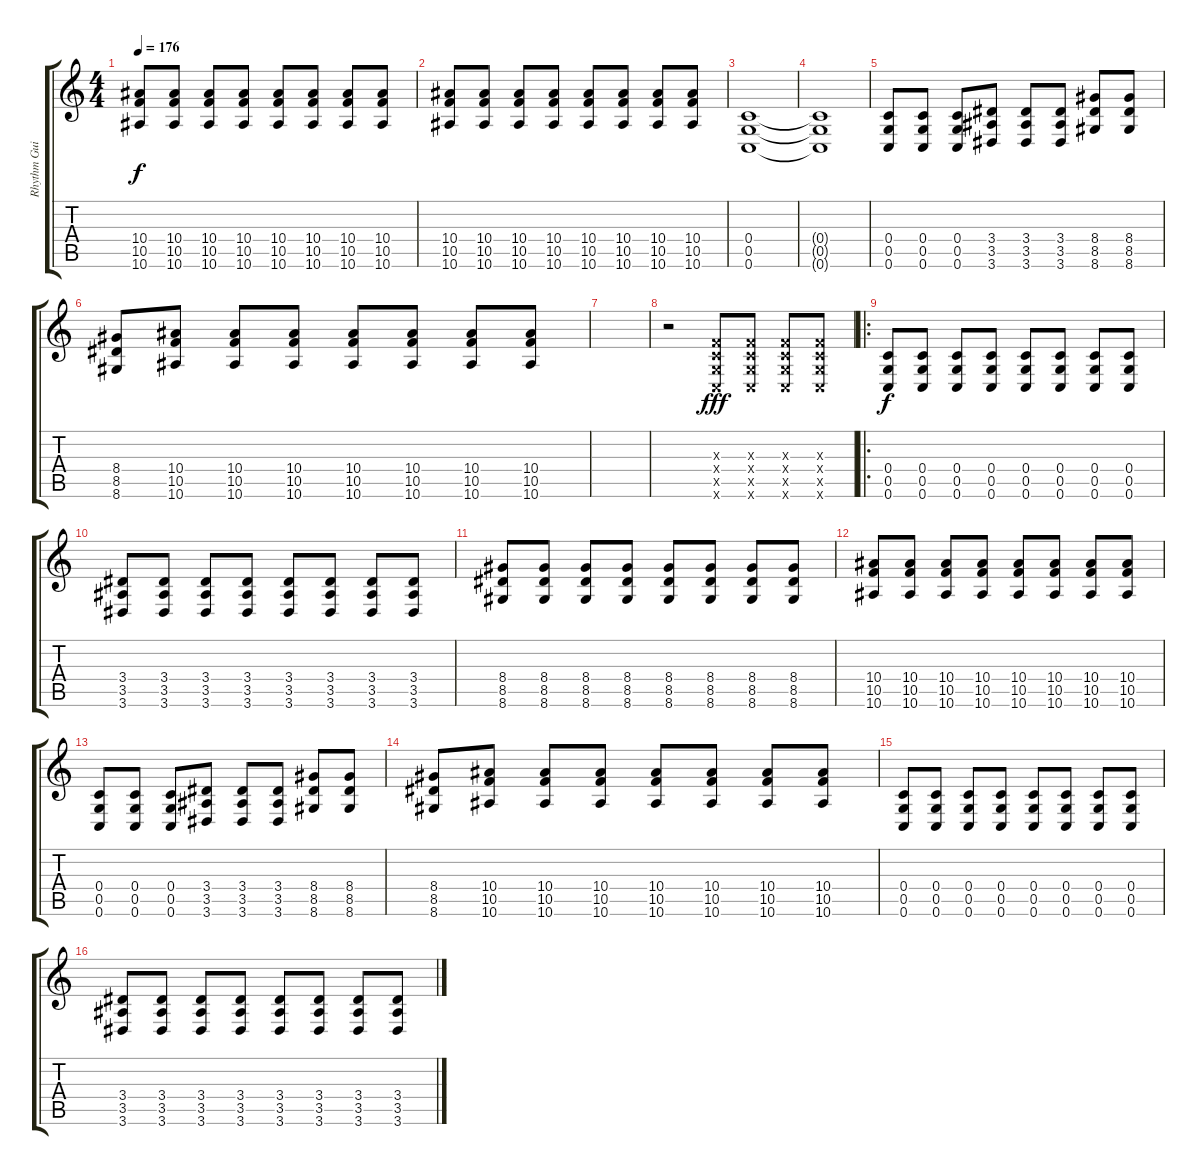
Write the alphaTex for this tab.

\track ("Rhythm Guitar" "Rhythm Gui") {instrument overdrivenguitar}
\staff {score tabs}
\tuning (D4 A3 F3 C3 G2 C2) {hide}
\ts (4 4)
\tempo 176
\clef g2
\ks c
(10.4 10.5 10.6).8{dy f} (10.4 10.5 10.6).8 (10.4 10.5 10.6).8 (10.4 10.5 10.6).8 (10.4 10.5 10.6).8 (10.4 10.5 10.6).8 (10.4 10.5 10.6).8 (10.4 10.5 10.6).8 |
(10.4 10.5 10.6).8 (10.4 10.5 10.6).8 (10.4 10.5 10.6).8 (10.4 10.5 10.6).8 (10.4 10.5 10.6).8 (10.4 10.5 10.6).8 (10.4 10.5 10.6).8 (10.4 10.5 10.6).8 |
(0.4 0.5 0.6).1 |
(0.4{t} 0.5{t} 0.6{t}).1 |
(0.4 0.5 0.6).8 (0.4 0.5 0.6).8 (0.4 0.5 0.6).8 (3.4 3.5 3.6).8 (3.4 3.5 3.6).8 (3.4 3.5 3.6).8 (8.4 8.5 8.6).8 (8.4 8.5 8.6).8 |
(8.4 8.5 8.6).8 (10.4 10.5 10.6).8 (10.4 10.5 10.6).8 (10.4 10.5 10.6).8 (10.4 10.5 10.6).8 (10.4 10.5 10.6).8 (10.4 10.5 10.6).8 (10.4 10.5 10.6).8 |
|
r.2 (0.3{x} 0.4{x} 0.5{x} 0.6{x}).8{dy fff} (0.3{x} 0.4{x} 0.5{x} 0.6{x}).8 (0.3{x} 0.4{x} 0.5{x} 0.6{x}).8 (0.3{x} 0.4{x} 0.5{x} 0.6{x}).8 |
\ro
(0.4 0.5 0.6).8{dy f} (0.4 0.5 0.6).8 (0.4 0.5 0.6).8 (0.4 0.5 0.6).8 (0.4 0.5 0.6).8 (0.4 0.5 0.6).8 (0.4 0.5 0.6).8 (0.4 0.5 0.6).8 |
(3.4 3.5 3.6).8 (3.4 3.5 3.6).8 (3.4 3.5 3.6).8 (3.4 3.5 3.6).8 (3.4 3.5 3.6).8 (3.4 3.5 3.6).8 (3.4 3.5 3.6).8 (3.4 3.5 3.6).8 |
(8.4 8.5 8.6).8 (8.4 8.5 8.6).8 (8.4 8.5 8.6).8 (8.4 8.5 8.6).8 (8.4 8.5 8.6).8 (8.4 8.5 8.6).8 (8.4 8.5 8.6).8 (8.4 8.5 8.6).8 |
(10.4 10.5 10.6).8 (10.4 10.5 10.6).8 (10.4 10.5 10.6).8 (10.4 10.5 10.6).8 (10.4 10.5 10.6).8 (10.4 10.5 10.6).8 (10.4 10.5 10.6).8 (10.4 10.5 10.6).8 |
(0.4 0.5 0.6).8 (0.4 0.5 0.6).8 (0.4 0.5 0.6).8 (3.4 3.5 3.6).8 (3.4 3.5 3.6).8 (3.4 3.5 3.6).8 (8.4 8.5 8.6).8 (8.4 8.5 8.6).8 |
(8.4 8.5 8.6).8 (10.4 10.5 10.6).8 (10.4 10.5 10.6).8 (10.4 10.5 10.6).8 (10.4 10.5 10.6).8 (10.4 10.5 10.6).8 (10.4 10.5 10.6).8 (10.4 10.5 10.6).8 |
(0.4 0.5 0.6).8 (0.4 0.5 0.6).8 (0.4 0.5 0.6).8 (0.4 0.5 0.6).8 (0.4 0.5 0.6).8 (0.4 0.5 0.6).8 (0.4 0.5 0.6).8 (0.4 0.5 0.6).8 |
(3.4 3.5 3.6).8 (3.4 3.5 3.6).8 (3.4 3.5 3.6).8 (3.4 3.5 3.6).8 (3.4 3.5 3.6).8 (3.4 3.5 3.6).8 (3.4 3.5 3.6).8 (3.4 3.5 3.6).8
